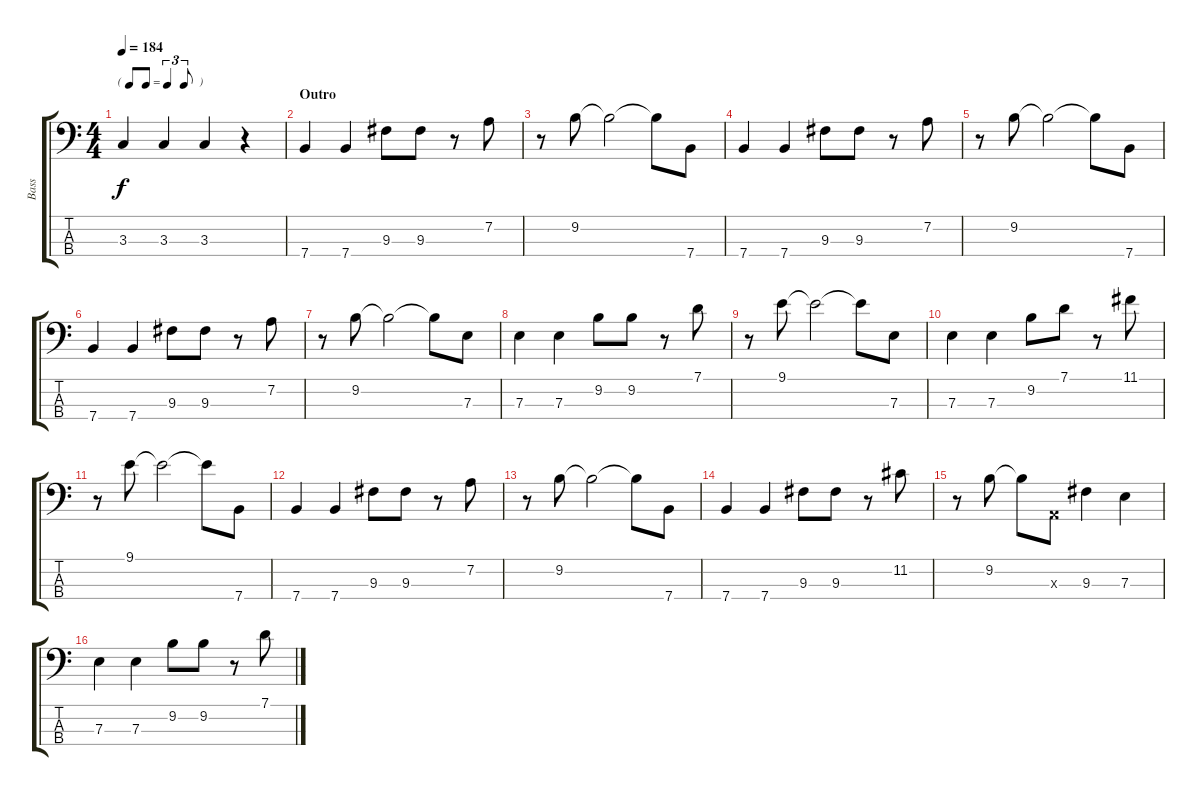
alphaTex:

\track ("Bass" "Bass") {instrument electricbassfinger}
\staff {score tabs}
\tuning (G2 D2 A1 E1) {hide}
\ts (4 4)
\tf triplet8th
\tempo 184
\clef f4
\ks c
3.3.4{dy f} 3.3.4 3.3.4 r.4 |
\section ("" "Outro")
7.4.4 7.4.4 9.3.8 9.3.8 r.8 7.2.8 |
r.8 9.2.8 9.2{t}.2 9.2{t}.8 7.4.8 |
7.4.4 7.4.4 9.3.8 9.3.8 r.8 7.2.8 |
r.8 9.2.8 9.2{t}.2 9.2{t}.8 7.4.8 |
7.4.4 7.4.4 9.3.8 9.3.8 r.8 7.2.8 |
r.8 9.2.8 9.2{t}.2 9.2{t}.8 7.3.8 |
7.3.4 7.3.4 9.2.8 9.2.8 r.8 7.1.8 |
r.8 9.1.8 9.1{t}.2 9.1{t}.8 7.3.8 |
7.3.4 7.3.4 9.2.8 7.1.8 r.8 11.1.8 |
r.8 9.1.8 9.1{t}.2 9.1{t}.8 7.4.8 |
7.4.4 7.4.4 9.3.8 9.3.8 r.8 7.2.8 |
r.8 9.2.8 9.2{t}.2 9.2{t}.8 7.4.8 |
7.4.4 7.4.4 9.3.8 9.3.8 r.8 11.2.8 |
r.8 9.2.8 9.2{t}.8 0.3{x}.8 9.3.4 7.3.4 |
7.3.4 7.3.4 9.2.8 9.2.8 r.8 7.1.8
